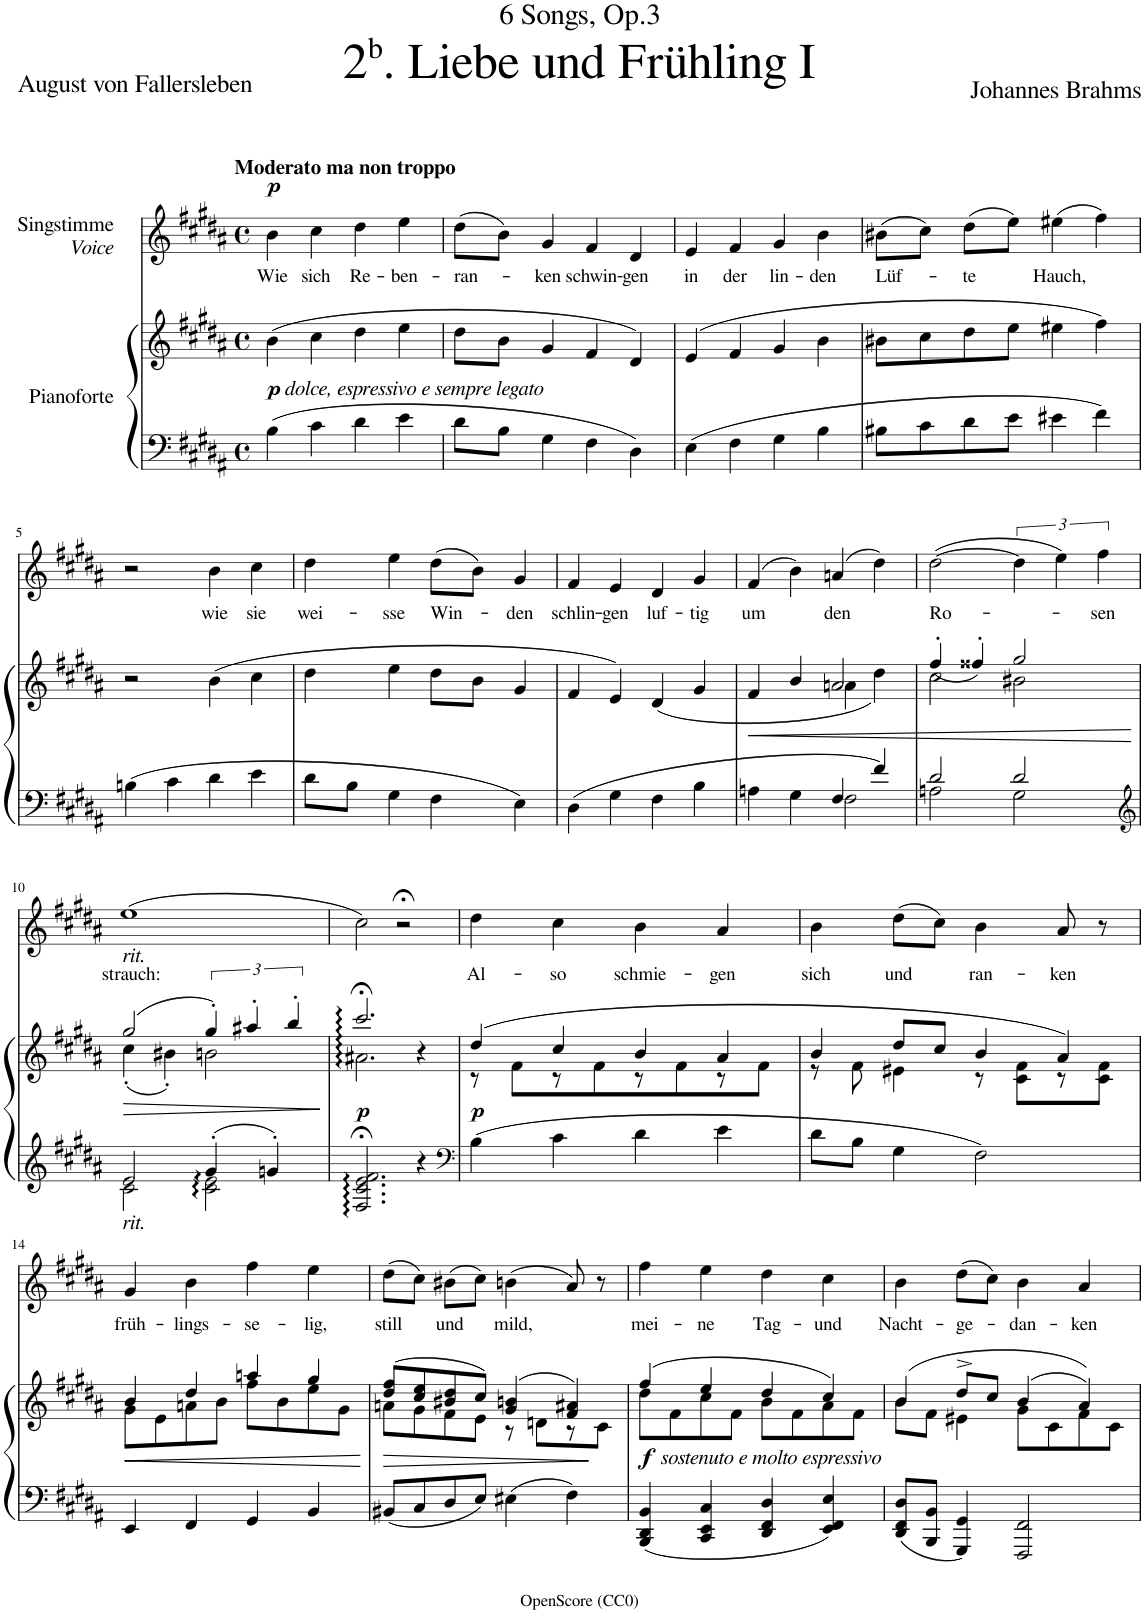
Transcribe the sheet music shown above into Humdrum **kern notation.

**kern	**kern	**dynam	**kern	**text	**dynam
*part2	*part2	*part2	*part1	*part1	*part1
*staff3	*staff2	*staff2/3	*staff1	*staff1	*staff1
*I"Pianoforte	*	*	*I"Singstimme Voice	*	*
*I'Pno	*	*	*	*	*
*clefF4	*clefG2	*	*clefG2	*	*
*k[f#c#g#d#a#]	*k[f#c#g#d#a#]	*	*k[f#c#g#d#a#]	*	*
*M4/4	*M4/4	*	*M4/4	*	*
*met(c)	*met(c)	*	*met(c)	*	*
=1	=1	=1	=1	=1	=1
!	!	!	!LO:TX:a:B:t=Moderato ma non troppo	!	!
!	!LO:TX:b:i:t=dolce, espressivo e sempre legato	!	!	!	!
!	!	!LO:DY:b	!	!LO:LY:b	!LO:DY:a
4B\	(4b\	p	4b\	Wie	p
!	!	!	!	!LO:LY:b	!
4c#\	4cc#\	.	4cc#\	sich	.
!	!	!	!	!LO:LY:b	!
4d#\	4dd#\	.	4dd#\	Re-	.
!	!	!	!	!LO:LY:b	!
4e\	4ee\	.	4ee\	-ben-	.
=2	=2	=2	=2	=2	=2
!	!	!	!	!LO:LY:b	!
8d#\L	8dd#\L	.	(8dd#\L	-ran-	.
8B\J	8b\J	.	8b\J)	.	.
!	!	!	!	!LO:LY:b	!
4G#\	4g#/	.	4g#/	-ken	.
!	!	!	!	!LO:LY:b	!
4F#\	4f#/	.	4f#/	schwin-	.
!	!	!	!	!LO:LY:b	!
4D#\	4d#/)	.	4d#/	-gen	.
=3	=3	=3	=3	=3	=3
!	!	!	!	!LO:LY:b	!
4E\	(4e/	.	4e/	in	.
!	!	!	!	!LO:LY:b	!
4F#\	4f#/	.	4f#/	der	.
!	!	!	!	!LO:LY:b	!
4G#\	4g#/	.	4g#/	lin-	.
!	!	!	!	!LO:LY:b	!
4B\	4b\	.	4b\	-den	.
=4	=4	=4	=4	=4	=4
!	!	!	!	!LO:LY:b	!
8B#X\L	8b#X\L	.	(8b#X\L	Lüf-	.
8c#\	8cc#\	.	8cc#\J)	.	.
!	!	!	!	!LO:LY:b	!
8d#\	8dd#\	.	(8dd#\L	-te	.
8e\J	8ee\J	.	8ee\J)	.	.
!	!	!	!	!LO:LY:b	!
4e#X\	4ee#X\	.	(4ee#X\	Hauch,	.
4f#\	4ff#\)	.	4ff#\)	.	.
!!LO:LB:g=z
=5	=5	=5	=5	=5	=5
4Bn\	2r	.	2r	.	.
4c#\	.	.	.	.	.
!	!	!	!	!LO:LY:b	!
4d#\	(4b\	.	4b\	wie	.
!	!	!	!	!LO:LY:b	!
4e\	4cc#\	.	4cc#\	sie	.
=6	=6	=6	=6	=6	=6
!	!	!	!	!LO:LY:b	!
8d#\L	4dd#\	.	4dd#\	wei-	.
8B\J	.	.	.	.	.
!	!	!	!	!LO:LY:b	!
4G#\	4ee\	.	4ee\	-sse	.
!	!	!	!	!LO:LY:b	!
4F#\	8dd#\L	.	(8dd#\L	Win-	.
.	8b\J	.	8b\J)	.	.
!	!	!	!	!LO:LY:b	!
4E\	4g#/	.	4g#/	-den	.
=7	=7	=7	=7	=7	=7
!	!	!	!	!LO:LY:b	!
4D#\	4f#/	.	4f#/	schlin-	.
!	!	!	!	!LO:LY:b	!
4G#\	4e/)	.	4e/	-gen	.
!	!	!	!	!LO:LY:b	!
4F#\	(<4d#/	.	4d#/	luf-	.
!	!	!	!	!LO:LY:b	!
4B\	4g#/	.	4g#/	-tig	.
=8	=8	=8	=8	=8	=8
*^	*	*	*	*	*
!	!	!	!LO:HP:b	!	!LO:LY:b	!
*	*	*^	*	*	*	*
4An\	2ryy	4f#/	4ryy	<	(4f#/	um	.
4G#\	.	4b/	4ryy	.	4b\)	.	.
!	!	!	!	!	!	!LO:LY:b	!
4F#/	2F#\	4an\	2a/	.	(4an/	den	.
4f#/	.	4dd#\)	.	.	4dd#\)	.	.
=9	=9	=9	=9	=9	=9	=9	=9
!	!	!	!	!	!	!LO:LY:b	!
2d#/	2An\	2cc#\	(4ff#'/	.	([2dd#\	Ro-	.
.	.	.	4ff##X'/)	.	.	.	.
2d#/	2G#\	2b#X\	2gg#/	.	6dd#\]	.	.
.	.	.	.	.	6ee\)	.	.
!	!	!	!	!	!	!LO:LY:b	!
.	.	.	.	.	6ff#\	-sen	.
*v	*v	*	*	*	*	*	*
*	*v	*v	*	*	*	*
.	.	[	.	.	.
!!LO:LB:g=z
=10	=10	=10	=10	=10	=10
*clefG2	*	*	*	*	*
*^	*	*	*	*	*
!	!	!	!	!LO:TX:b:i:t=rit.	!	!
!LO:TX:b:i:t=rit.	!	!	!	!	!	!
!	!	!	!LO:HP:b	!	!LO:LY:b	!
*	*	*^	*	*	*	*
2e/	2c#\	(2gg#/	(4cc#'\	>	(1ee	strauch:	.
.	.	.	4b#X'\)	.	.	.	.
4g#'/	2c#\ 2e\	6gg#'/)	2bn\	.	.	.	.
.	.	6aa#X'/	.	.	.	.	.
4gn'/	.	.	.	.	.	.	.
.	.	6bb'/	.	.	.	.	.
*v	*v	*	*	*	*	*	*
*	*v	*v	*	*	*	*
.	.	]	.	.	.
=11	=11	=11	=11	=11	=11
*	*^	*	*	*	*
!	!	!	!LO:DY:b	!	!	!
2.F#/;< 2.c#/;< 2.e/;< 2.f#/;<	2.ccc#;</	2.a#X\	p	2cc#\)	.	.
.	.	.	.	2r;<	.	.
4r	4r	4ryy	.	.	.	.
=12	=12	=12	=12	=12	=12	=12
*clefF4	*	*	*	*	*	*
!	!	!	!LO:DY:b	!	!LO:LY:b	!
4B\	(4dd#/	8r	p	4dd#\	Al-	.
.	.	8f#\L	.	.	.	.
!	!	!	!	!	!LO:LY:b	!
4c#\	4cc#/	8r	.	4cc#\	-so	.
.	.	8f#\	.	.	.	.
!	!	!	!	!	!LO:LY:b	!
4d#\	4b/	8r	.	4b\	schmie-	.
.	.	8f#\	.	.	.	.
!	!	!	!	!	!LO:LY:b	!
4e\	4a#/	8r	.	4a#/	-gen	.
.	.	8f#\J	.	.	.	.
=13	=13	=13	=13	=13	=13	=13
!	!	!	!	!	!LO:LY:b	!
8d#\L	4b/	8r	.	4b\	sich	.
8B\J	.	8f#\	.	.	.	.
!	!	!	!	!	!LO:LY:b	!
4G#\	8dd#/L	4e#X\	.	(8dd#\L	und	.
.	8cc#/J	.	.	8cc#\J)	.	.
!	!	!	!	!	!LO:LY:b	!
2F#\	4b/	8r	.	4b\	ran-	.
.	.	8c#\ 8f#\L	.	.	.	.
!	!	!	!	!	!LO:LY:b	!
.	4a#/)	8r	.	8a#/	-ken	.
.	.	8c#\ 8f#\J	.	8r	.	.
!!LO:LB:g=z
=14	=14	=14	=14	=14	=14	=14
!	!	!	!LO:HP:b	!	!LO:LY:b	!
4EE/	4b/	8g#\L	<	4g#/	früh-	.
.	.	8e\	.	.	.	.
!	!	!	!	!	!LO:LY:b	!
4FF#/	4dd#/	8an\	.	4b\	-lings-	.
.	.	8b\J	.	.	.	.
!	!	!	!	!	!LO:LY:b	!
4GG#/	4aan/	8ff#\L	.	4ff#\	-se-	.
.	.	8b\	.	.	.	.
!	!	!	!	!	!LO:LY:b	!
4BB/	4gg#/	8ee\	.	4ee\	-lig,	.
.	.	8g#\J	.	.	.	.
*	*v	*v	*	*	*	*
.	.	[	.	.	.
=15	=15	=15	=15	=15	=15
!	!	!LO:HP:b	!	!LO:LY:b	!
*	*^	*	*	*	*
8BB#X/L	(8dd#/ 8ff#/L	8an\L	>	(8dd#\L	still	.
8C#/	8cc#/ 8ee/	8g#\	.	8cc#\J)	.	.
!	!	!	!	!	!LO:LY:b	!
8D#/	8b#X/ 8dd#/	8f#\	.	(8b#X\L	und	.
8E/J	8cc#/J)	8e\J	.	8cc#\J)	.	.
!	!	!	!	!	!LO:LY:b	!
4E#X\	(4g#/ 4bn/	8r	.	(4bn\	mild,	.
.	.	8dn\L	.	.	.	.
4F#\	4f#/ 4a#X/)	8r	.	8a#/)	.	.
.	.	8c#\J	]	8r	.	.
=16	=16	=16	=16	=16	=16	=16
!	!	!	!	!	!LO:LY:b	!
4BBB/ 4DD#/ 4BB/	(4ff#/	8dd#\L	.	4ff#\	mei-	.
.	.	8f#\	.	.	.	.
!	!	!	!	!	!LO:LY:b	!
4CC#/ 4EE/ 4C#/	4ee/	8cc#\	.	4ee\	-ne	.
.	.	8f#\J	.	.	.	.
!	!	!	!	!	!LO:LY:b	!
4DD#/ 4FF#/ 4D#/	4dd#/	8b\L	.	4dd#\	Tag-	.
.	.	8f#\	.	.	.	.
!	!	!	!LO:DY:a=2	!	!LO:LY:b	!
!	!	!	!LO:DY:n=1:a=2	!	!	!
4EE/ 4FF#/ 4E/	4cc#/)	8a#\	f other-dynamics	4cc#\	-und	.
.	.	8f#\J	.	.	.	.
=17	=17	=17	=17	=17	=17	=17
!	!	!	!	!	!LO:LY:b	!
8DD#/ 8FF#/ 8D#/L	(4b/	8b\L	.	4b\	Nacht-	.
8BBB/ 8BB/J	.	8f#\J	.	.	.	.
!	!	!	!	!	!LO:LY:b	!
4GGG#/ 4GG#/	8dd#^/L	4e#X\	.	(8dd#\L	-ge-	.
.	8cc#/J	.	.	8cc#\J)	.	.
!	!	!	!	!	!LO:LY:b	!
2FFF#/ 2FF#/	(4b/	8g#\L	.	4b\	-dan-	.
.	.	8c#\	.	.	.	.
!	!	!	!	!	!LO:LY:b	!
.	4a#/))	8f#\	.	4a#/	-ken	.
.	.	8c#\J	.	.	.	.
*	*v	*v	*	*	*	*
=	=	=	=	=	=
*-	*-	*-	*-	*-	*-
